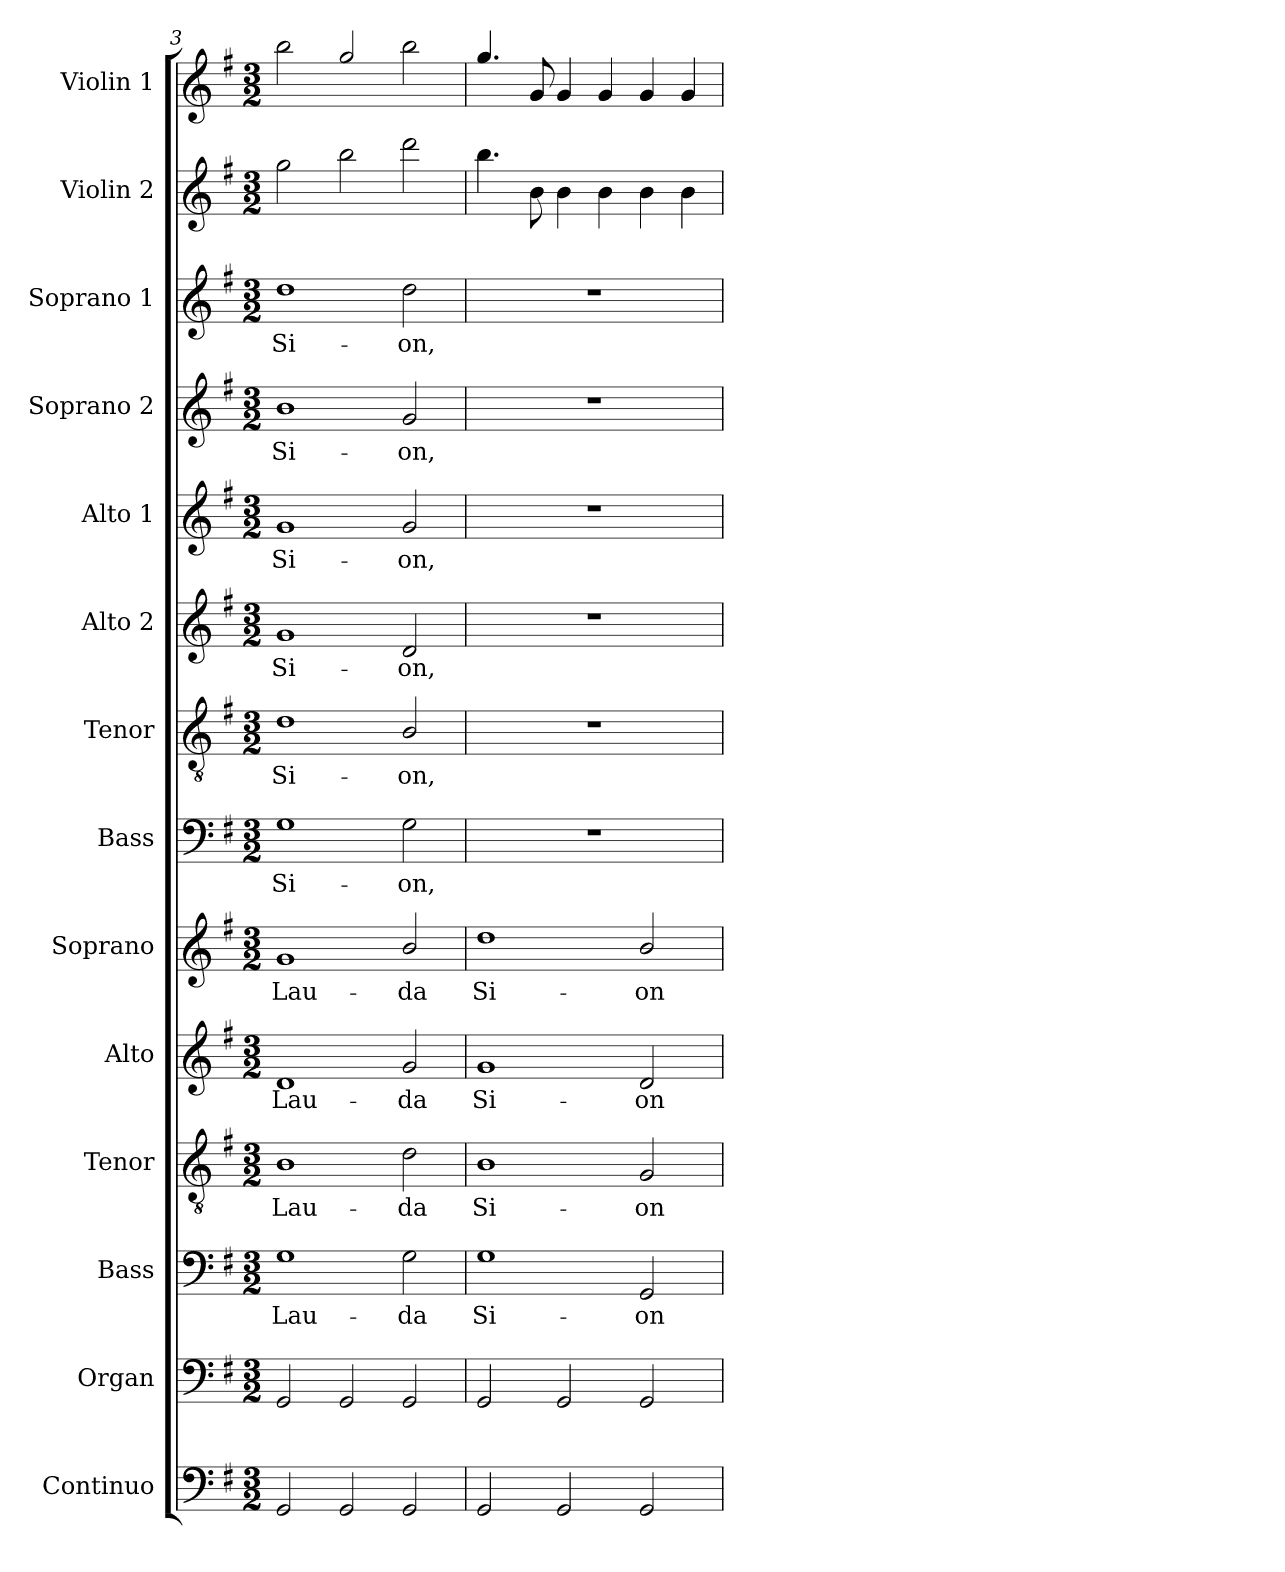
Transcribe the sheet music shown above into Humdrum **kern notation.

**kern	**kern	**kern	**text	**kern	**text	**kern	**text	**kern	**text	**kern	**text	**kern	**text	**kern	**text	**kern	**text	**kern	**text	**kern	**text	**kern	**kern
*part14	*part13	*part12	*part12	*part11	*part11	*part10	*part10	*part9	*part9	*part8	*part8	*part7	*part7	*part6	*part6	*part5	*part5	*part4	*part4	*part3	*part3	*part2	*part1
*staff14	*staff13	*staff12	*staff12	*staff11	*staff11	*staff10	*staff10	*staff9	*staff9	*staff8	*staff8	*staff7	*staff7	*staff6	*staff6	*staff5	*staff5	*staff4	*staff4	*staff3	*staff3	*staff2	*staff1
*I"Continuo	*I"Organ	*I"Bass	*	*I"Tenor	*	*I"Alto	*	*I"Soprano	*	*I"Bass	*	*I"Tenor	*	*I"Alto 2	*	*I"Alto 1	*	*I"Soprano 2	*	*I"Soprano 1	*	*I"Violin 2	*I"Violin 1
*I'Cont.	*I'Org.	*I'B.	*	*I'T.	*	*I'A.	*	*I'S.	*	*I'B.	*	*I'T.	*	*I'A2.	*	*I'A1.	*	*I'S2.	*	*I'S1.	*	*I'Vln. 2	*I'Vln. 1
*clefF4	*clefF4	*clefF4	*	*clefGv2	*	*clefG2	*	*clefG2	*	*clefF4	*	*clefGv2	*	*clefG2	*	*clefG2	*	*clefG2	*	*clefG2	*	*clefG2	*clefG2
*	*	*	*	*ITrd7c12	*	*	*	*	*	*	*	*ITrd7c12	*	*	*	*	*	*	*	*	*	*	*
*k[f#]	*k[f#]	*k[f#]	*	*k[f#]	*	*k[f#]	*	*k[f#]	*	*k[f#]	*	*k[f#]	*	*k[f#]	*	*k[f#]	*	*k[f#]	*	*k[f#]	*	*k[f#]	*k[f#]
*G:	*G:	*G:	*	*G:	*	*G:	*	*G:	*	*G:	*	*G:	*	*G:	*	*G:	*	*G:	*	*G:	*	*G:	*G:
*M3/2	*M3/2	*M3/2	*	*M3/2	*	*M3/2	*	*M3/2	*	*M3/2	*	*M3/2	*	*M3/2	*	*M3/2	*	*M3/2	*	*M3/2	*	*M3/2	*M3/2
=3	=3	=3	=3	=3	=3	=3	=3	=3	=3	=3	=3	=3	=3	=3	=3	=3	=3	=3	=3	=3	=3	=3	=3
!	!	!	!LO:LY:b:color=#000000	!	!	!	!	!	!	!	!	!	!	!	!	!	!	!	!	!	!	!	!
!	!	!	!	!	!LO:LY:b:color=#000000	!	!	!	!	!	!	!	!	!	!	!	!	!	!	!	!	!	!
!	!	!	!	!	!	!	!LO:LY:b:color=#000000	!	!	!	!	!	!	!	!	!	!	!	!	!	!	!	!
!	!	!	!	!	!	!	!	!	!LO:LY:b:color=#000000	!	!	!	!	!	!	!	!	!	!	!	!	!	!
!	!	!	!	!	!	!	!	!	!	!	!LO:LY:b:color=#000000	!	!	!	!	!	!	!	!	!	!	!	!
!	!	!	!	!	!	!	!	!	!	!	!	!	!LO:LY:b:color=#000000	!	!	!	!	!	!	!	!	!	!
!	!	!	!	!	!	!	!	!	!	!	!	!	!	!	!LO:LY:b:color=#000000	!	!	!	!	!	!	!	!
!	!	!	!	!	!	!	!	!	!	!	!	!	!	!	!	!	!LO:LY:b:color=#000000	!	!	!	!	!	!
!	!	!	!	!	!	!	!	!	!	!	!	!	!	!	!	!	!	!	!LO:LY:b:color=#000000	!	!	!	!
!	!	!	!	!	!	!	!	!	!	!	!	!	!	!	!	!	!	!	!	!	!LO:LY:b:color=#000000	!	!
2GGi/	2GGi/	1Gi	Lau-	1BBi	Lau-	1di	Lau-	1gi	Lau-	1Gi	Si-	1Di	Si-	1gi	Si-	1gi	Si-	1bi	Si-	1ddi	Si-	2ggi\	2bbi\
2GGi/	2GGi/	.	.	.	.	.	.	.	.	.	.	.	.	.	.	.	.	.	.	.	.	2bbi\	2ggi/
!	!	!	!LO:LY:b:color=#000000	!	!	!	!	!	!	!	!	!	!	!	!	!	!	!	!	!	!	!	!
!	!	!	!	!	!LO:LY:b:color=#000000	!	!	!	!	!	!	!	!	!	!	!	!	!	!	!	!	!	!
!	!	!	!	!	!	!	!LO:LY:b:color=#000000	!	!	!	!	!	!	!	!	!	!	!	!	!	!	!	!
!	!	!	!	!	!	!	!	!	!LO:LY:b:color=#000000	!	!	!	!	!	!	!	!	!	!	!	!	!	!
!	!	!	!	!	!	!	!	!	!	!	!LO:LY:b:color=#000000	!	!	!	!	!	!	!	!	!	!	!	!
!	!	!	!	!	!	!	!	!	!	!	!	!	!LO:LY:b:color=#000000	!	!	!	!	!	!	!	!	!	!
!	!	!	!	!	!	!	!	!	!	!	!	!	!	!	!LO:LY:b:color=#000000	!	!	!	!	!	!	!	!
!	!	!	!	!	!	!	!	!	!	!	!	!	!	!	!	!	!LO:LY:b:color=#000000	!	!	!	!	!	!
!	!	!	!	!	!	!	!	!	!	!	!	!	!	!	!	!	!	!	!LO:LY:b:color=#000000	!	!	!	!
!	!	!	!	!	!	!	!	!	!	!	!	!	!	!	!	!	!	!	!	!	!LO:LY:b:color=#000000	!	!
2GGi/	2GGi/	2Gi\	-da	2Di\	-da	2gi/	-da	2bi/	-da	2Gi\	-on,	2BBi/	-on,	2di/	-on,	2gi/	-on,	2gi/	-on,	2ddi\	-on,	2dddi\	2bbi\
=4	=4	=4	=4	=4	=4	=4	=4	=4	=4	=4	=4	=4	=4	=4	=4	=4	=4	=4	=4	=4	=4	=4	=4
!	!	!	!LO:LY:b:color=#000000	!	!	!	!	!	!	!	!	!	!	!	!	!	!	!	!	!	!	!	!
!	!	!	!	!	!LO:LY:b:color=#000000	!	!	!	!	!	!	!	!	!	!	!	!	!	!	!	!	!	!
!	!	!	!	!	!	!	!LO:LY:b:color=#000000	!	!	!	!	!	!	!	!	!	!	!	!	!	!	!	!
!	!	!	!	!	!	!	!	!	!LO:LY:b:color=#000000	!LO:N:vis=1	!	!LO:N:vis=1	!	!LO:N:vis=1	!	!LO:N:vis=1	!	!LO:N:vis=1	!	!LO:N:vis=1	!	!	!
2GGi/	2GGi/	1Gi	Si-	1BBi	Si-	1gi	Si-	1ddi	Si-	1.r	.	1.r	.	1.r	.	1.r	.	1.r	.	1.r	.	4.bbi\	4.ggi/
.	.	.	.	.	.	.	.	.	.	.	.	.	.	.	.	.	.	.	.	.	.	8bi\	8gi/
2GGi/	2GGi/	.	.	.	.	.	.	.	.	.	.	.	.	.	.	.	.	.	.	.	.	4bi\	4gi/
.	.	.	.	.	.	.	.	.	.	.	.	.	.	.	.	.	.	.	.	.	.	4bi\	4gi/
!	!	!	!LO:LY:b:color=#000000	!	!	!	!	!	!	!	!	!	!	!	!	!	!	!	!	!	!	!	!
!	!	!	!	!	!LO:LY:b:color=#000000	!	!	!	!	!	!	!	!	!	!	!	!	!	!	!	!	!	!
!	!	!	!	!	!	!	!LO:LY:b:color=#000000	!	!	!	!	!	!	!	!	!	!	!	!	!	!	!	!
!	!	!	!	!	!	!	!	!	!LO:LY:b:color=#000000	!	!	!	!	!	!	!	!	!	!	!	!	!	!
2GGi/	2GGi/	2GGi/	-on	2GGi/	-on	2di/	-on	2bi/	-on	.	.	.	.	.	.	.	.	.	.	.	.	4bi\	4gi/
.	.	.	.	.	.	.	.	.	.	.	.	.	.	.	.	.	.	.	.	.	.	4bi\	4gi/
=	=	=	=	=	=	=	=	=	=	=	=	=	=	=	=	=	=	=	=	=	=	=	=
*-	*-	*-	*-	*-	*-	*-	*-	*-	*-	*-	*-	*-	*-	*-	*-	*-	*-	*-	*-	*-	*-	*-	*-
